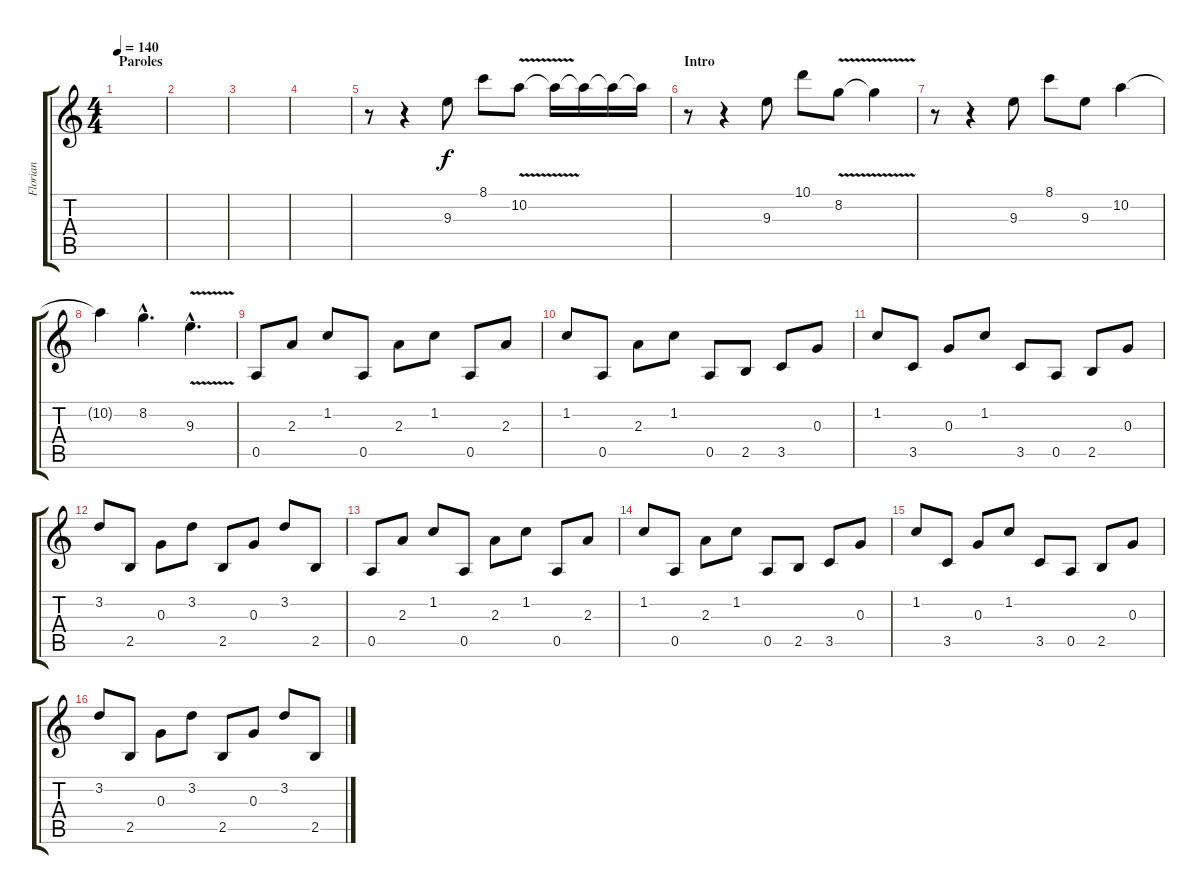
\track ("Florian" "Florian") {instrument distortionguitar}
\staff {score tabs}
\tuning (E4 B3 G3 D3 A2 E2) {hide}
\ts (4 4)
\section ("" "Paroles")
\tempo 140
\clef g2
\ks c
|
|
|
|
r.8 r.4 9.3.8 8.1.8 10.2{v}.8 10.2{t}.16 10.2{t}.16 10.2{t}.16 10.2{t}.16 |
\section ("" "Intro")
r.8 r.4 9.3.8 10.1.8 8.2{v}.8 8.2{t}.4 |
r.8 r.4 9.3.8 8.1.8 9.3.8 10.2.4 |
10.2{t}.4 8.2{hac}.4{d} 9.3{v hac}.4{d} |
0.5.8 2.3.8 1.2.8 0.5.8 2.3.8 1.2.8 0.5.8 2.3.8 |
1.2.8 0.5.8 2.3.8 1.2.8 0.5.8 2.5.8 3.5.8 0.3.8 |
1.2.8 3.5.8 0.3.8 1.2.8 3.5.8 0.5.8 2.5.8 0.3.8 |
3.2.8 2.5.8 0.3.8 3.2.8 2.5.8 0.3.8 3.2.8 2.5.8 |
0.5.8 2.3.8 1.2.8 0.5.8 2.3.8 1.2.8 0.5.8 2.3.8 |
1.2.8 0.5.8 2.3.8 1.2.8 0.5.8 2.5.8 3.5.8 0.3.8 |
1.2.8 3.5.8 0.3.8 1.2.8 3.5.8 0.5.8 2.5.8 0.3.8 |
3.2.8 2.5.8 0.3.8 3.2.8 2.5.8 0.3.8 3.2.8 2.5.8
